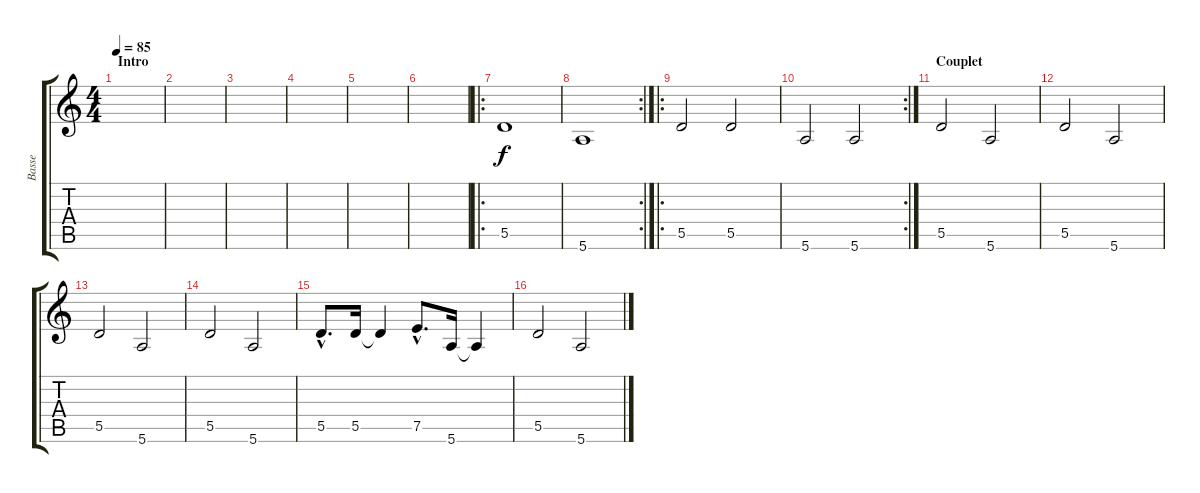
\track ("Basse" "Basse") {instrument electricbassfinger}
\staff {score tabs}
\tuning (E4 B3 G3 D3 A2 E2) {hide}
\ts (4 4)
\section ("" "Intro")
\tempo 85
\clef g2
\ks c
|
|
|
|
|
|
\ro
5.5.1 |
\rc 2
5.6.1 |
\ro
5.5.2 5.5.2 |
\rc 2
5.6.2 5.6.2 |
\section ("" "Couplet")
5.5.2 5.6.2 |
5.5.2 5.6.2 |
5.5.2 5.6.2 |
5.5.2 5.6.2 |
5.5{hac}.8{d} 5.5.16 5.5{t}.4 7.5{hac}.8{d} 5.6.16 5.6{t}.4 |
5.5.2 5.6.2
